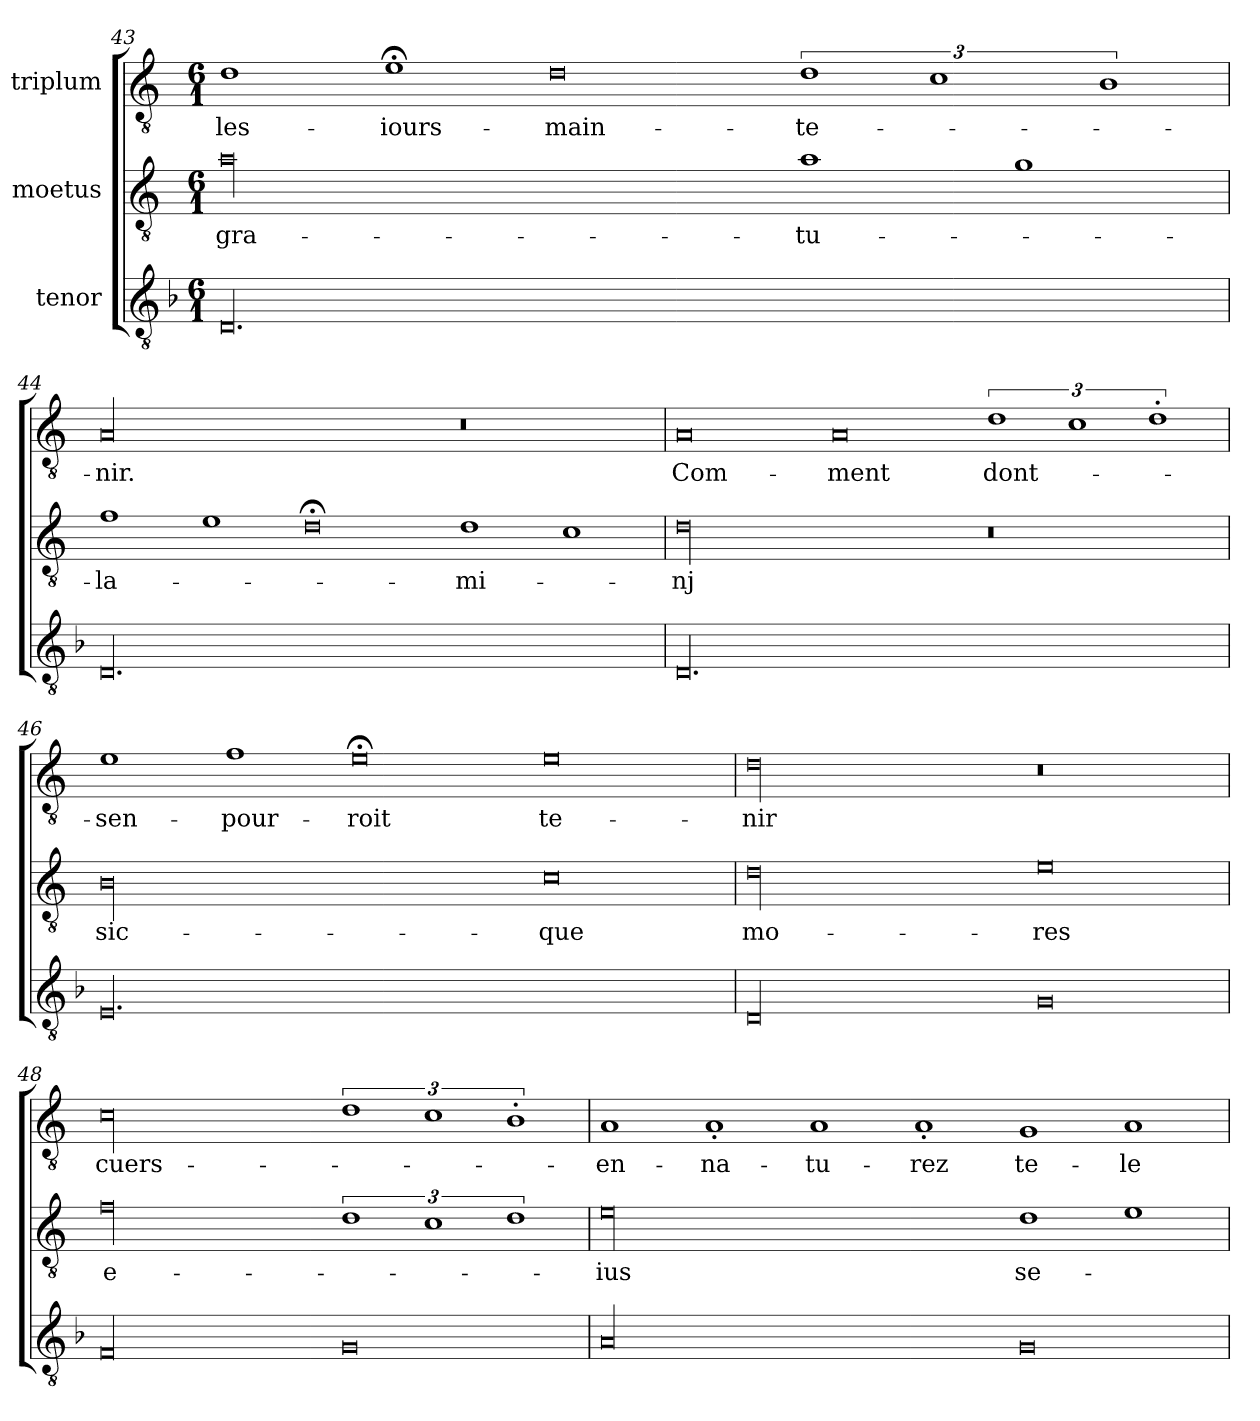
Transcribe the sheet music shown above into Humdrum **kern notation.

**kern	**kern	**text	**kern	**text
*part3	*part2	*part2	*part1	*part1
*staff3	*staff2	*staff2	*staff1	*staff1
*I"tenor	*I"moetus	*	*I"triplum	*
*clefGv2	*clefGv2	*	*clefGv2	*
*k[b-]	*k[]	*	*k[]	*
*F:	*C:	*	*C:	*
*M6/1	*M6/1	*	*M6/1	*
=43	=43	=43	=43	=43
00.D/	00a\	-gra-	1d\	les-
.	.	.	1e;<\	iours-
.	.	.	0d\	main-
.	1a\	-tu-	3%2d\	-te-
.	.	.	3%2c\	.
.	1g\	.	.	.
.	.	.	3%2B\	.
=44	=44	=44	=44	=44
00.D/	1f\	-la-	00A/	-nir.
.	1e\	.	.	.
.	0d;<\	.	.	.
.	1d\	-mi-	0r	.
.	1c\	.	.	.
=45	=45	=45	=45	=45
00.D/	00d\	-nj	0A/	Com-
.	.	.	0A/	-ment
.	0r	.	3%2d\	dont-
.	.	.	3%2c\	.
.	.	.	3%2d'\	.
=46	=46	=46	=46	=46
00.E/	00B\	sic-	1e\	sen-
.	.	.	1f\	pour-
.	.	.	0e;<\	-roit
.	0c\	-que	0e\	te-
=47	=47	=47	=47	=47
00D/	00d\	mo-	00d\	-nir
0G/	0e\	-res	0r	.
!!LO:PB:g=z
=48	=48	=48	=48	=48
00F/	00f\	e-	00c\	cuers-
0G/	3%2d\	.	3%2d\	.
.	3%2c\	.	3%2c\	.
.	3%2d\	.	3%2B'\	.
=49	=49	=49	=49	=49
00A/	00e\	-ius	1A/	en-
.	.	.	1A'/	na-
.	.	.	1A/	-tu-
.	.	.	1A'/	-rez
0G/	1d\	se-	1G/	te-
.	1e\	.	1A/	-le-
=	=	=	=	=
*-	*-	*-	*-	*-
